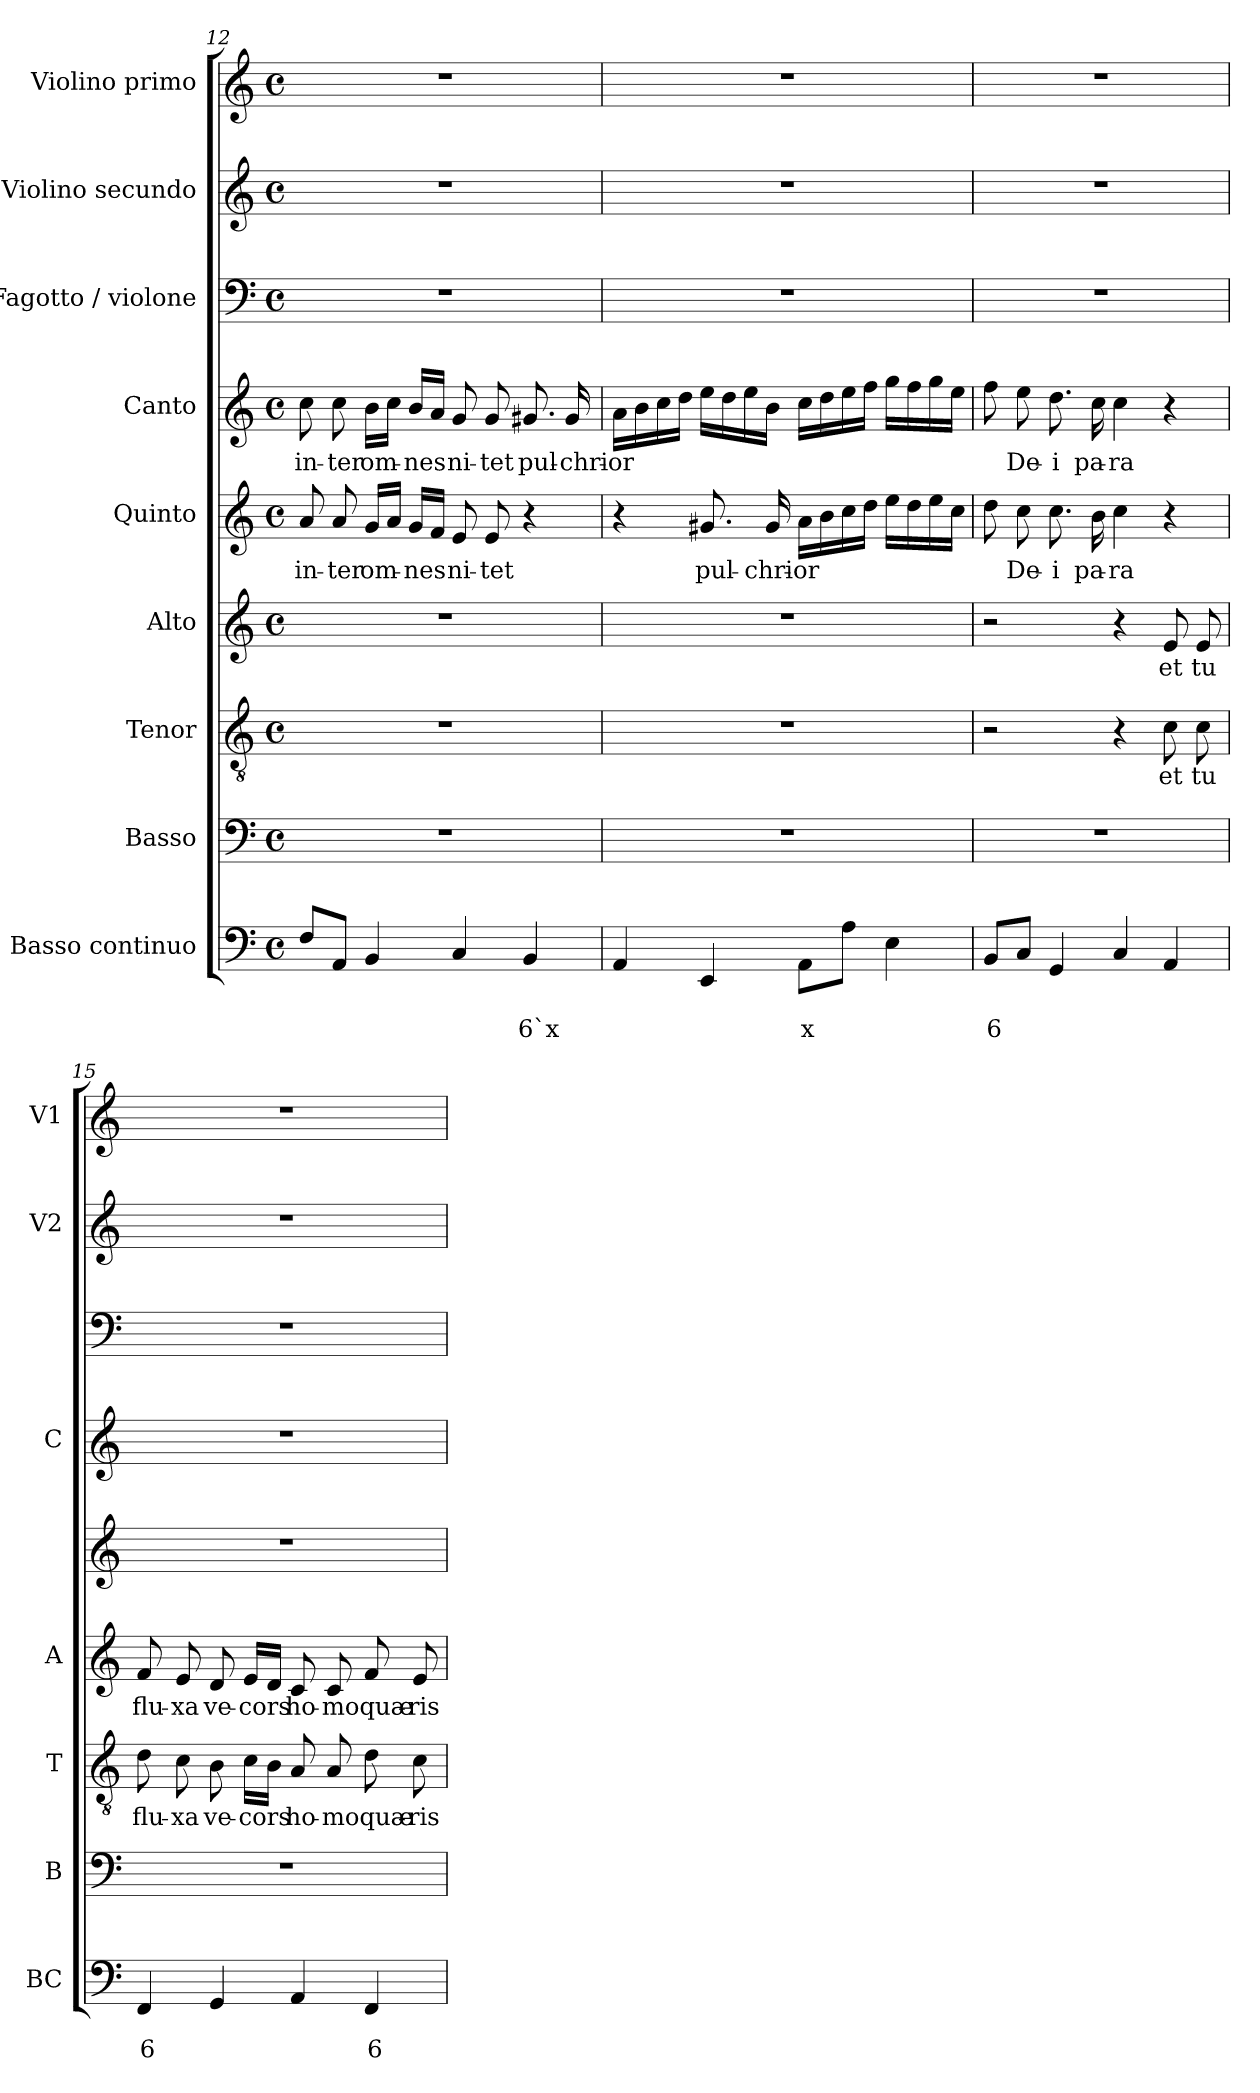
**kern	**text	**text	**kern	**kern	**text	**kern	**text	**kern	**text	**kern	**text	**kern	**kern	**kern
*part9	*part9	*part9	*part8	*part7	*part7	*part6	*part6	*part5	*part5	*part4	*part4	*part3	*part2	*part1
*staff9	*staff9	*staff9	*staff8	*staff7	*staff7	*staff6	*staff6	*staff5	*staff5	*staff4	*staff4	*staff3	*staff2	*staff1
*I"Basso continuo	*	*	*I"Basso	*I"Tenor	*	*I"Alto	*	*I"Quinto	*	*I"Canto	*	*I"Fagotto / violone	*I"Violino secundo	*I"Violino primo
*I'BC	*	*	*I'B	*I'T	*	*I'A	*	*	*	*I'C	*	*	*I'V2	*I'V1
*clefF4	*	*	*clefF4	*clefGv2	*	*clefG2	*	*clefG2	*	*clefG2	*	*clefF4	*clefG2	*clefG2
*k[]	*	*	*k[]	*k[]	*	*k[]	*	*k[]	*	*k[]	*	*k[]	*k[]	*k[]
*C:	*	*	*C:	*C:	*	*C:	*	*C:	*	*C:	*	*C:	*C:	*C:
*M4/4	*	*	*M4/4	*M4/4	*	*M4/4	*	*M4/4	*	*M4/4	*	*M4/4	*M4/4	*M4/4
*met(c)	*	*	*met(c)	*met(c)	*	*met(c)	*	*met(c)	*	*met(c)	*	*met(c)	*met(c)	*met(c)
=12	=12	=12	=12	=12	=12	=12	=12	=12	=12	=12	=12	=12	=12	=12
!	!	!	!	!	!	!	!	!	!LO:LY:b	!	!LO:LY:b	!	!	!
8F/L	.	.	1r	1r	.	1r	.	8a/	in-	8cc\	in-	1r	1r	1r
!	!	!	!	!	!	!	!	!	!LO:LY:b	!	!LO:LY:b	!	!	!
8AA/J	.	.	.	.	.	.	.	8a/	-ter	8cc\	-ter	.	.	.
!	!	!	!	!	!	!	!	!	!LO:LY:b	!	!LO:LY:b	!	!	!
4BB/	.	.	.	.	.	.	.	16g/LL	om-	16b\LL	om-	.	.	.
.	.	.	.	.	.	.	.	16a/JJ	.	16cc\JJ	.	.	.	.
!	!	!	!	!	!	!	!	!	!LO:LY:b	!	!LO:LY:b	!	!	!
.	.	.	.	.	.	.	.	16g/LL	-nes	16b/LL	-nes	.	.	.
.	.	.	.	.	.	.	.	16f/JJ	.	16a/JJ	.	.	.	.
!	!	!	!	!	!	!	!	!	!LO:LY:b	!	!LO:LY:b	!	!	!
4C/	.	.	.	.	.	.	.	8e/	ni-	8g/	ni-	.	.	.
!	!	!	!	!	!	!	!	!	!LO:LY:b	!	!LO:LY:b	!	!	!
.	.	.	.	.	.	.	.	8e/	-tet	8g/	-tet	.	.	.
!	!	!LO:LY:b	!	!	!	!	!	!	!	!	!LO:LY:b	!	!	!
4BB/	.	6`x	.	.	.	.	.	4r	.	8.g#X/	pul-	.	.	.
!	!	!	!	!	!	!	!	!	!	!	!LO:LY:b	!	!	!
.	.	.	.	.	.	.	.	.	.	16g#/	-chri-	.	.	.
=13	=13	=13	=13	=13	=13	=13	=13	=13	=13	=13	=13	=13	=13	=13
!	!	!	!	!	!	!	!	!	!	!	!LO:LY:b	!	!	!
4AA/	.	.	1r	1r	.	1r	.	4r	.	16a\LL	-or	1r	1r	1r
.	.	.	.	.	.	.	.	.	.	16b\	.	.	.	.
.	.	.	.	.	.	.	.	.	.	16cc\	.	.	.	.
.	.	.	.	.	.	.	.	.	.	16dd\JJ	.	.	.	.
!	!	!	!	!	!	!	!	!	!LO:LY:b	!	!	!	!	!
4EE/	.	.	.	.	.	.	.	8.g#X/	pul-	16ee\LL	.	.	.	.
.	.	.	.	.	.	.	.	.	.	16dd\	.	.	.	.
.	.	.	.	.	.	.	.	.	.	16ee\	.	.	.	.
!	!	!	!	!	!	!	!	!	!LO:LY:b	!	!	!	!	!
.	.	.	.	.	.	.	.	16g#/	-chri-	16b\JJ	.	.	.	.
!	!	!LO:LY:b	!	!	!	!	!	!	!LO:LY:b	!	!	!	!	!
8AA\L	.	x	.	.	.	.	.	16a\LL	-or	16cc\LL	.	.	.	.
.	.	.	.	.	.	.	.	16b\	.	16dd\	.	.	.	.
8A\J	.	.	.	.	.	.	.	16cc\	.	16ee\	.	.	.	.
.	.	.	.	.	.	.	.	16dd\JJ	.	16ff\JJ	.	.	.	.
4E\	.	.	.	.	.	.	.	16ee\LL	.	16gg\LL	.	.	.	.
.	.	.	.	.	.	.	.	16dd\	.	16ff\	.	.	.	.
.	.	.	.	.	.	.	.	16ee\	.	16gg\	.	.	.	.
.	.	.	.	.	.	.	.	16cc\JJ	.	16ee\JJ	.	.	.	.
!!LO:PB:g=z
=14	=14	=14	=14	=14	=14	=14	=14	=14	=14	=14	=14	=14	=14	=14
!	!	!LO:LY:b	!	!	!	!	!	!	!	!	!	!	!	!
8BB/L	.	6	1r	2r	.	2r	.	8dd\	.	8ff\	.	1r	1r	1r
!	!	!	!	!	!	!	!	!	!LO:LY:b	!	!LO:LY:b	!	!	!
8C/J	.	.	.	.	.	.	.	8cc\	De-	8ee\	De-	.	.	.
!	!	!	!	!	!	!	!	!	!LO:LY:b	!	!LO:LY:b	!	!	!
4GG/	.	.	.	.	.	.	.	8.cc\	-i	8.dd\	-i	.	.	.
!	!	!	!	!	!	!	!	!	!LO:LY:b	!	!LO:LY:b	!	!	!
.	.	.	.	.	.	.	.	16b\	pa-	16cc\	pa-	.	.	.
!	!	!	!	!	!	!	!	!	!LO:LY:b	!	!LO:LY:b	!	!	!
4C/	.	.	.	4r	.	4r	.	4cc\	-ra	4cc\	-ra	.	.	.
!	!	!	!	!	!LO:LY:b	!	!LO:LY:b	!	!	!	!	!	!	!
4AA/	.	.	.	8c\	et	8e/	et	4r	.	4r	.	.	.	.
!	!	!	!	!	!LO:LY:b	!	!LO:LY:b	!	!	!	!	!	!	!
.	.	.	.	8c\	tu	8e/	tu	.	.	.	.	.	.	.
=15	=15	=15	=15	=15	=15	=15	=15	=15	=15	=15	=15	=15	=15	=15
!	!	!LO:LY:b	!	!	!LO:LY:b	!	!LO:LY:b	!	!	!	!	!	!	!
4FF/	.	6	1r	8d\	flu-	8f/	flu-	1r	.	1r	.	1r	1r	1r
!	!	!	!	!	!LO:LY:b	!	!LO:LY:b	!	!	!	!	!	!	!
.	.	.	.	8c\	-xa	8e/	-xa	.	.	.	.	.	.	.
!	!	!	!	!	!LO:LY:b	!	!LO:LY:b	!	!	!	!	!	!	!
4GG/	.	.	.	8B\	ve-	8d/	ve-	.	.	.	.	.	.	.
!	!	!	!	!	!LO:LY:b	!	!LO:LY:b	!	!	!	!	!	!	!
.	.	.	.	16c\LL	-cors	16e/LL	-cors	.	.	.	.	.	.	.
.	.	.	.	16B\JJ	.	16d/JJ	.	.	.	.	.	.	.	.
!	!	!	!	!	!LO:LY:b	!	!LO:LY:b	!	!	!	!	!	!	!
4AA/	.	.	.	8A/	ho-	8c/	ho-	.	.	.	.	.	.	.
!	!	!	!	!	!LO:LY:b	!	!LO:LY:b	!	!	!	!	!	!	!
.	.	.	.	8A/	-mo	8c/	-mo	.	.	.	.	.	.	.
!	!	!LO:LY:b	!	!	!LO:LY:b	!	!LO:LY:b	!	!	!	!	!	!	!
4FF/	.	6	.	8d\	quæ-	8f/	quæ-	.	.	.	.	.	.	.
!	!	!	!	!	!LO:LY:b	!	!LO:LY:b	!	!	!	!	!	!	!
.	.	.	.	8c\	-ris	8e/	-ris	.	.	.	.	.	.	.
=	=	=	=	=	=	=	=	=	=	=	=	=	=	=
*-	*-	*-	*-	*-	*-	*-	*-	*-	*-	*-	*-	*-	*-	*-
